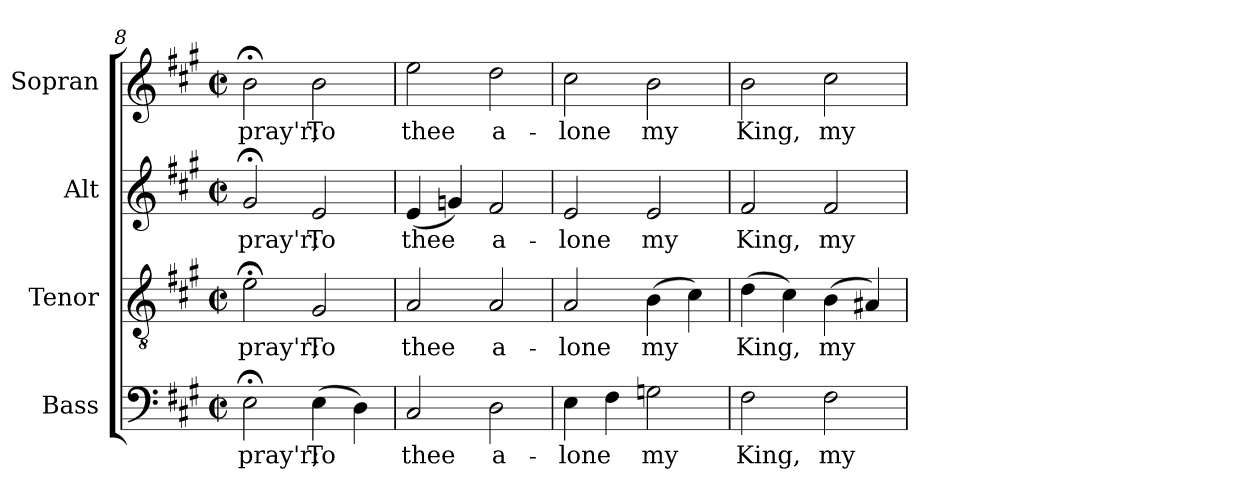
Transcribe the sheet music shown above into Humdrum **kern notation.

**kern	**text	**kern	**text	**kern	**text	**kern	**text
*part4	*part4	*part3	*part3	*part2	*part2	*part1	*part1
*staff4	*staff4	*staff3	*staff3	*staff2	*staff2	*staff1	*staff1
*I"Bass	*	*I"Tenor	*	*I"Alt	*	*I"Sopran	*
*I'B.	*	*I'T.	*	*I'A.	*	*I'S.	*
*clefF4	*	*clefGv2	*	*clefG2	*	*clefG2	*
*	*	*ITrd7c12	*	*	*	*	*
*k[f#c#g#]	*	*k[f#c#g#]	*	*k[f#c#g#]	*	*k[f#c#g#]	*
*f#:	*	*f#:	*	*f#:	*	*f#:	*
*M2/2	*	*M2/2	*	*M2/2	*	*M2/2	*
*met(c|)	*	*met(c|)	*	*met(c|)	*	*met(c|)	*
=8	=8	=8	=8	=8	=8	=8	=8
!	!LO:LY:b:color=#000000	!	!	!	!	!	!
!	!	!	!LO:LY:b:color=#000000	!	!	!	!
!	!	!	!	!	!LO:LY:b:color=#000000	!	!
!	!	!	!	!	!	!	!LO:LY:b:color=#000000
2E;i\	pray'r;	2E;i\	pray'r;	2g#;i/	pray'r;	2b;i\	pray'r;
!	!LO:LY:b:color=#000000	!	!	!	!	!	!
!	!	!	!LO:LY:b:color=#000000	!	!	!	!
!	!	!	!	!	!LO:LY:b:color=#000000	!	!
!	!	!	!	!	!	!	!LO:LY:b:color=#000000
(4Ei\	To	2GG#i/	To	2ei/	To	2bi\	To
4Di\)	.	.	.	.	.	.	.
=9	=9	=9	=9	=9	=9	=9	=9
!	!LO:LY:b:color=#000000	!	!	!	!	!	!
!	!	!	!LO:LY:b:color=#000000	!	!	!	!
!	!	!	!	!	!LO:LY:b:color=#000000	!	!
!	!	!	!	!	!	!	!LO:LY:b:color=#000000
2C#i/	thee	2AAi/	thee	(4ei/	thee	2eei\	thee
.	.	.	.	4gni/)	.	.	.
!	!LO:LY:b:color=#000000	!	!	!	!	!	!
!	!	!	!LO:LY:b:color=#000000	!	!	!	!
!	!	!	!	!	!LO:LY:b:color=#000000	!	!
!	!	!	!	!	!	!	!LO:LY:b:color=#000000
2Di\	a-	2AAi/	a-	2f#i/	a-	2ddi\	a-
=10	=10	=10	=10	=10	=10	=10	=10
!	!LO:LY:b:color=#000000	!	!	!	!	!	!
!	!	!	!LO:LY:b:color=#000000	!	!	!	!
!	!	!	!	!	!LO:LY:b:color=#000000	!	!
!	!	!	!	!	!	!	!LO:LY:b:color=#000000
4Ei\	-lone	2AAi/	-lone	2ei/	-lone	2cc#i\	-lone
4F#i\	.	.	.	.	.	.	.
!	!LO:LY:b:color=#000000	!	!	!	!	!	!
!	!	!	!LO:LY:b:color=#000000	!	!	!	!
!	!	!	!	!	!LO:LY:b:color=#000000	!	!
!	!	!	!	!	!	!	!LO:LY:b:color=#000000
2Gni\	my	(4BBi\	my	2ei/	my	2bi\	my
.	.	4C#i\)	.	.	.	.	.
=11	=11	=11	=11	=11	=11	=11	=11
!	!LO:LY:b:color=#000000	!	!	!	!	!	!
!	!	!	!LO:LY:b:color=#000000	!	!	!	!
!	!	!	!	!	!LO:LY:b:color=#000000	!	!
!	!	!	!	!	!	!	!LO:LY:b:color=#000000
2F#i\	King,	(4Di\	King,	2f#i/	King,	2bi\	King,
.	.	4C#i\)	.	.	.	.	.
!	!LO:LY:b:color=#000000	!	!	!	!	!	!
!	!	!	!LO:LY:b:color=#000000	!	!	!	!
!	!	!	!	!	!LO:LY:b:color=#000000	!	!
!	!	!	!	!	!	!	!LO:LY:b:color=#000000
2F#i\	my	(4BBi\	my	2f#i/	my	2cc#i\	my
.	.	4AA#Xi/)	.	.	.	.	.
=	=	=	=	=	=	=	=
*-	*-	*-	*-	*-	*-	*-	*-
